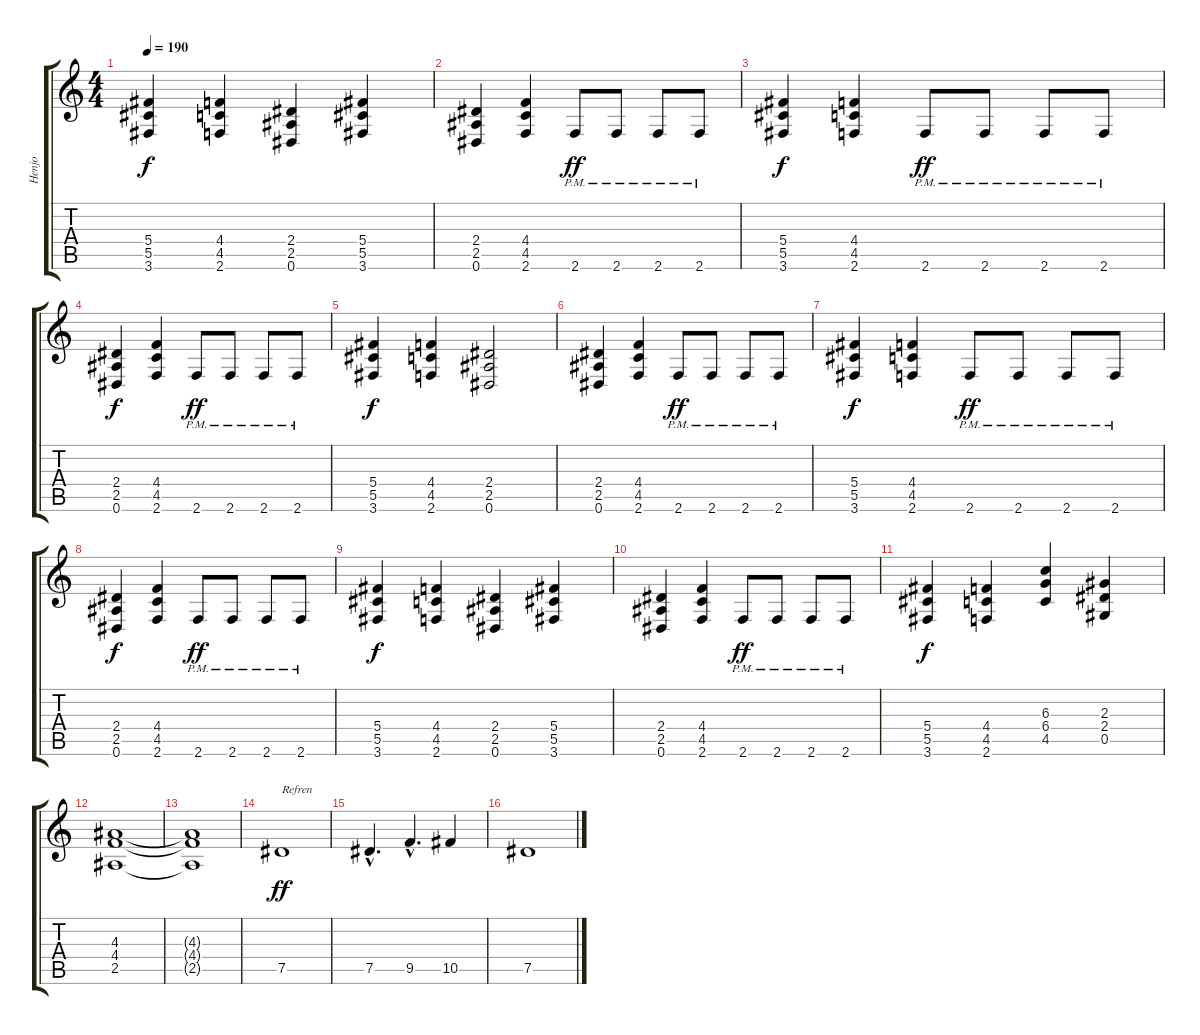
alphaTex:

\track ("Henjo" "Henjo") {instrument distortionguitar}
\staff {score tabs}
\tuning (Eb4 Bb3 Gb3 Db3 Ab2 Eb2) {hide}
\ts (4 4)
\tempo 190
\clef g2
\ks c
(5.4 5.5 3.6).4{dy f} (4.4 4.5 2.6).4 (2.4 2.5 0.6).4 (5.4 5.5 3.6).4 |
(2.4 2.5 0.6).4 (4.4 4.5 2.6).4 2.6{pm}.8{dy ff} 2.6{pm}.8 2.6{pm}.8 2.6{pm}.8 |
(5.4 5.5 3.6).4{dy f} (4.4 4.5 2.6).4 2.6{pm}.8{dy ff} 2.6{pm}.8 2.6{pm}.8 2.6{pm}.8 |
(2.4 2.5 0.6).4{dy f} (4.4 4.5 2.6).4 2.6{pm}.8{dy ff} 2.6{pm}.8 2.6{pm}.8 2.6{pm}.8 |
(5.4 5.5 3.6).4{dy f} (4.4 4.5 2.6).4 (2.4 2.5 0.6).2 |
(2.4 2.5 0.6).4 (4.4 4.5 2.6).4 2.6{pm}.8{dy ff} 2.6{pm}.8 2.6{pm}.8 2.6{pm}.8 |
(5.4 5.5 3.6).4{dy f} (4.4 4.5 2.6).4 2.6{pm}.8{dy ff} 2.6{pm}.8 2.6{pm}.8 2.6{pm}.8 |
(2.4 2.5 0.6).4{dy f} (4.4 4.5 2.6).4 2.6{pm}.8{dy ff} 2.6{pm}.8 2.6{pm}.8 2.6{pm}.8 |
(5.4 5.5 3.6).4{dy f} (4.4 4.5 2.6).4 (2.4 2.5 0.6).4 (5.4 5.5 3.6).4 |
(2.4 2.5 0.6).4 (4.4 4.5 2.6).4 2.6{pm}.8{dy ff} 2.6{pm}.8 2.6{pm}.8 2.6{pm}.8 |
(5.4 5.5 3.6).4{dy f} (4.4 4.5 2.6).4 (6.3 6.4 4.5).4 (2.3 2.4 0.5).4 |
(4.3 4.4 2.5).1 |
(4.3{t} 4.4{t} 2.5{t}).1 |
7.5.1{txt "Refren" dy ff} |
7.5{hac}.4{d} 9.5{hac}.4{d} 10.5.4 |
7.5.1
